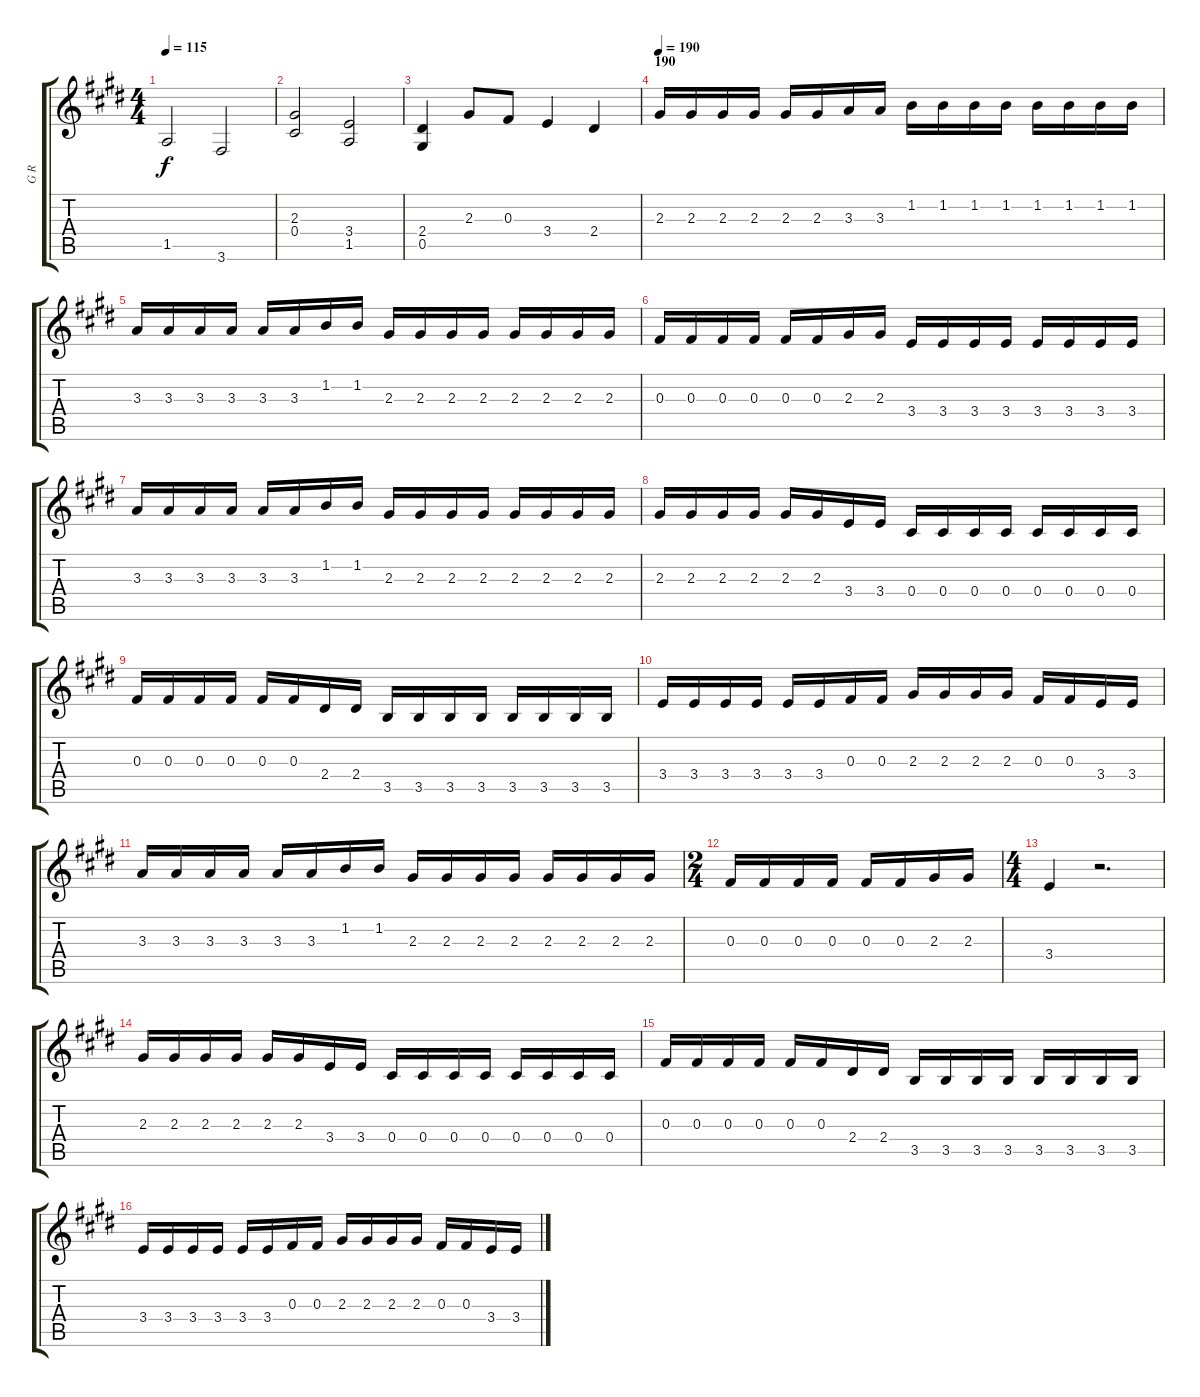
\track ("G R" "G R") {instrument distortionguitar}
\staff {score tabs}
\tuning (Eb4 Bb3 Gb3 Db3 Ab2 Eb2) {hide}
\ts (4 4)
\tempo 115
\clef g2
\ks e
1.5.2{dy f} 3.6.2 |
(2.3 0.4).2 (3.4 1.5).2 |
(2.4 0.5).4 2.3.8 0.3.8 3.4.4 2.4.4 |
\section ("" "190")
\tempo 190
2.3.16 2.3.16 2.3.16 2.3.16 2.3.16 2.3.16 3.3.16 3.3.16 1.2.16 1.2.16 1.2.16 1.2.16 1.2.16 1.2.16 1.2.16 1.2.16 |
3.3.16 3.3.16 3.3.16 3.3.16 3.3.16 3.3.16 1.2.16 1.2.16 2.3.16 2.3.16 2.3.16 2.3.16 2.3.16 2.3.16 2.3.16 2.3.16 |
0.3.16 0.3.16 0.3.16 0.3.16 0.3.16 0.3.16 2.3.16 2.3.16 3.4.16 3.4.16 3.4.16 3.4.16 3.4.16 3.4.16 3.4.16 3.4.16 |
3.3.16 3.3.16 3.3.16 3.3.16 3.3.16 3.3.16 1.2.16 1.2.16 2.3.16 2.3.16 2.3.16 2.3.16 2.3.16 2.3.16 2.3.16 2.3.16 |
2.3.16 2.3.16 2.3.16 2.3.16 2.3.16 2.3.16 3.4.16 3.4.16 0.4.16 0.4.16 0.4.16 0.4.16 0.4.16 0.4.16 0.4.16 0.4.16 |
0.3.16 0.3.16 0.3.16 0.3.16 0.3.16 0.3.16 2.4.16 2.4.16 3.5.16 3.5.16 3.5.16 3.5.16 3.5.16 3.5.16 3.5.16 3.5.16 |
3.4.16 3.4.16 3.4.16 3.4.16 3.4.16 3.4.16 0.3.16 0.3.16 2.3.16 2.3.16 2.3.16 2.3.16 0.3.16 0.3.16 3.4.16 3.4.16 |
3.3.16 3.3.16 3.3.16 3.3.16 3.3.16 3.3.16 1.2.16 1.2.16 2.3.16 2.3.16 2.3.16 2.3.16 2.3.16 2.3.16 2.3.16 2.3.16 |
\ts (2 4)
0.3.16 0.3.16 0.3.16 0.3.16 0.3.16 0.3.16 2.3.16 2.3.16 |
\ts (4 4)
3.4.4 r.2{d} |
2.3.16 2.3.16 2.3.16 2.3.16 2.3.16 2.3.16 3.4.16 3.4.16 0.4.16 0.4.16 0.4.16 0.4.16 0.4.16 0.4.16 0.4.16 0.4.16 |
0.3.16 0.3.16 0.3.16 0.3.16 0.3.16 0.3.16 2.4.16 2.4.16 3.5.16 3.5.16 3.5.16 3.5.16 3.5.16 3.5.16 3.5.16 3.5.16 |
3.4.16 3.4.16 3.4.16 3.4.16 3.4.16 3.4.16 0.3.16 0.3.16 2.3.16 2.3.16 2.3.16 2.3.16 0.3.16 0.3.16 3.4.16 3.4.16
